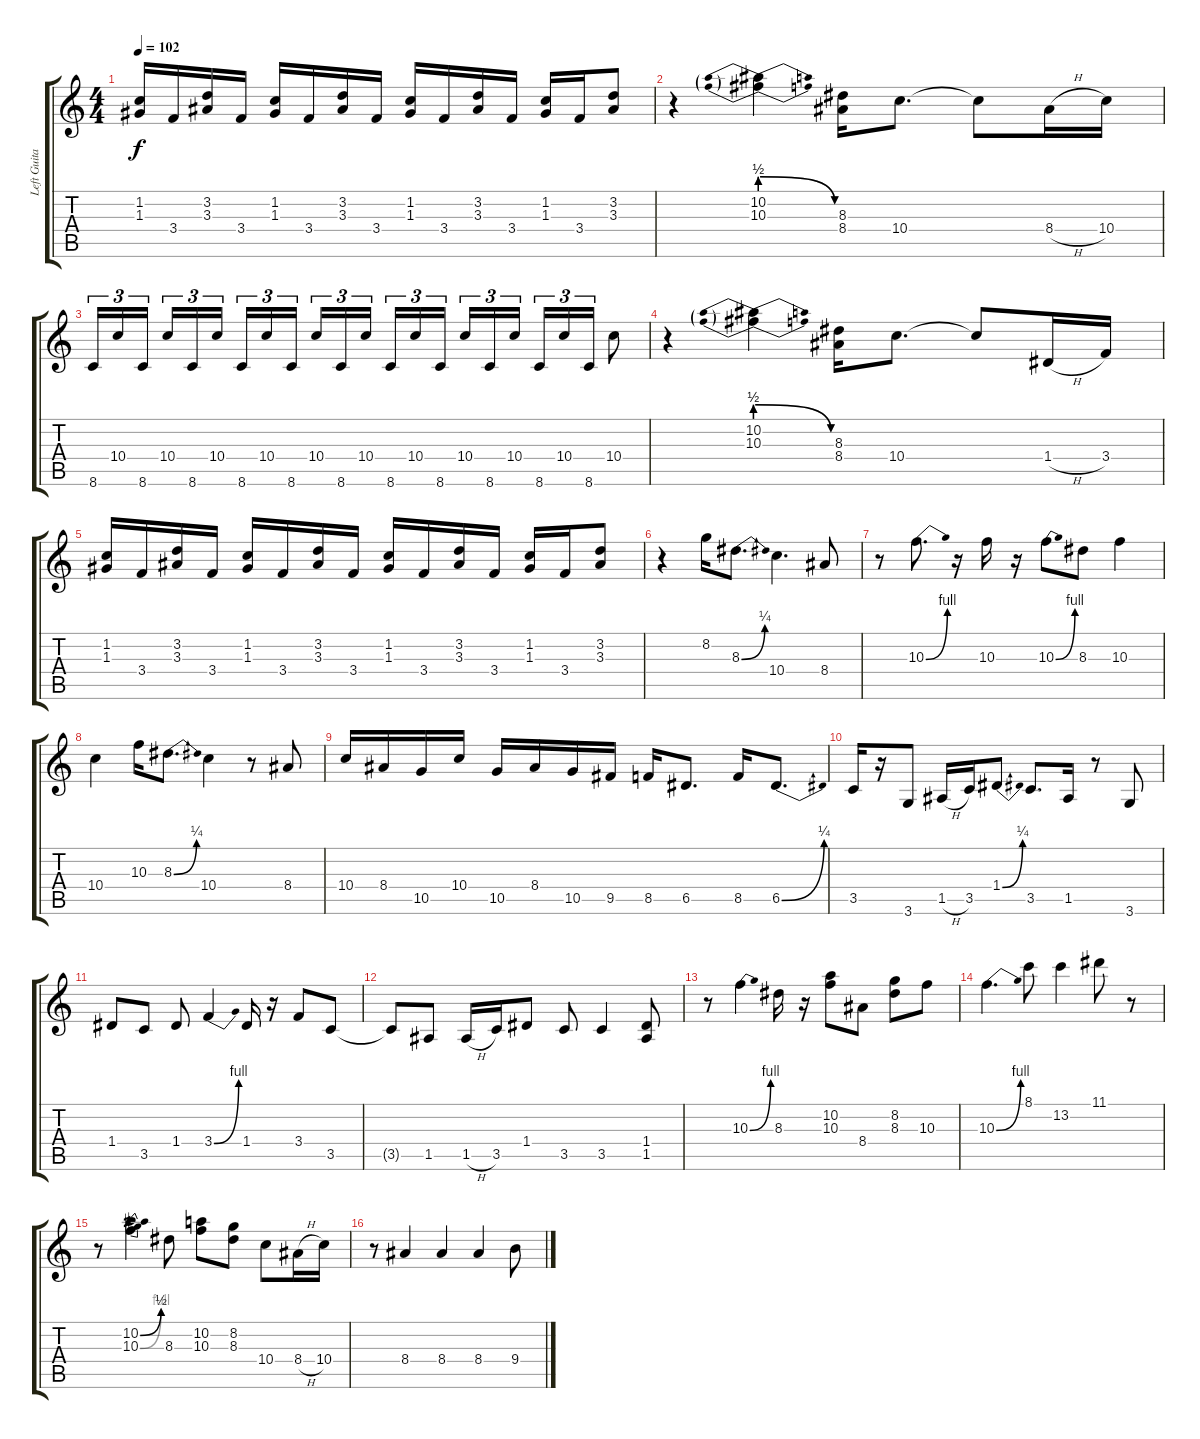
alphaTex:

\track ("Left Guitar" "Left Guita") {instrument overdrivenguitar}
\staff {score tabs}
\tuning (E4 B3 G3 D3 A2 E2) {hide}
\ts (4 4)
\tempo 102
\clef g2
\ks c
(1.2 1.3).16{dy f} 3.4.16 (3.2 3.3).16 3.4.16 (1.2 1.3).16 3.4.16 (3.2 3.3).16 3.4.16 (1.2 1.3).16 3.4.16 (3.2 3.3).16 3.4.16 (1.2 1.3).16 3.4.16 (3.2 3.3).8 |
r.4 (10.2{be (prebendrelease 0 2 60 0)} 10.3{be (prebendrelease 0 2 60 0)}).4 (8.3 8.4).16 10.4.8{d} 10.4{t}.8 8.4{h}.16 10.4.16 |
8.6.16{tu (3 2)} 10.4.16{tu (3 2)} 8.6.16{tu (3 2) beam splitsecondary} 10.4.16{tu (3 2)} 8.6.16{tu (3 2)} 10.4.16{tu (3 2)} 8.6.16{tu (3 2)} 10.4.16{tu (3 2)} 8.6.16{tu (3 2) beam splitsecondary} 10.4.16{tu (3 2)} 8.6.16{tu (3 2)} 10.4.16{tu (3 2)} 8.6.16{tu (3 2)} 10.4.16{tu (3 2)} 8.6.16{tu (3 2) beam splitsecondary} 10.4.16{tu (3 2)} 8.6.16{tu (3 2)} 10.4.16{tu (3 2)} 8.6.16{tu (3 2)} 10.4.16{tu (3 2)} 8.6.16{tu (3 2)} 10.4.8 |
r.4 (10.2{be (prebendrelease 0 2 60 0)} 10.3{be (prebendrelease 0 2 60 0)}).4 (8.3 8.4).16 10.4.8{d} 10.4{t}.8 1.4{h}.16 3.4.16 |
(1.2 1.3).16 3.4.16 (3.2 3.3).16 3.4.16 (1.2 1.3).16 3.4.16 (3.2 3.3).16 3.4.16 (1.2 1.3).16 3.4.16 (3.2 3.3).16 3.4.16 (1.2 1.3).16 3.4.16 (3.2 3.3).8 |
r.4{volume 16} 8.2.16 8.3{be (bend 0 0 60 1)}.8{d} 10.4.4{d} 8.4.8 |
r.8 10.3{be (bend 0 0 60 4)}.8{d} r.16 10.3.16 r.16 10.3{be (bend 0 0 60 4)}.8 8.3.8 10.3.4 |
10.4.4 10.3.16 8.3{be (bend 0 0 60 1)}.8{d} 10.4.4 r.8 8.4.8 |
10.4.16 8.4.16 10.5.16 10.4.16 10.5.16 8.4.16 10.5.16 9.5.16 8.5.16 6.5.8{d} 8.5.16 6.5{be (bend 0 0 60 1)}.8{d} |
3.5.16 r.16 3.6.8 1.5{h}.16 3.5.16 1.4{be (bend 0 0 60 1)}.8 3.5.8{d} 1.5.16 r.8 3.6.8 |
1.4.8 3.5.8 1.4.8 3.4{be (bend 0 0 60 4)}.4 1.4.16 r.16 3.4.8 3.5.8 |
3.5{t}.8 1.5.8 1.5{h}.16 3.5.16 1.4.8 3.5.8 3.5.4 (1.4 1.5).8 |
r.8 10.3{be (bend 0 0 60 4)}.4 8.3.16 r.16 (10.2 10.3).8 8.4.8 (8.2 8.3).8 10.3.8 |
10.3{be (bend 0 0 60 4)}.4{d} 8.1.8 13.2.4 11.1.8 r.8 |
r.8 (10.2{be (bend 0 0 60 2)} 10.3{be (bend 0 0 60 4)}).4 8.3.8 (10.2 10.3).8 (8.2 8.3).8 10.4.8 8.4{h}.16 10.4.16 |
r.8 8.4.4 8.4.4 8.4.4 9.4.8
